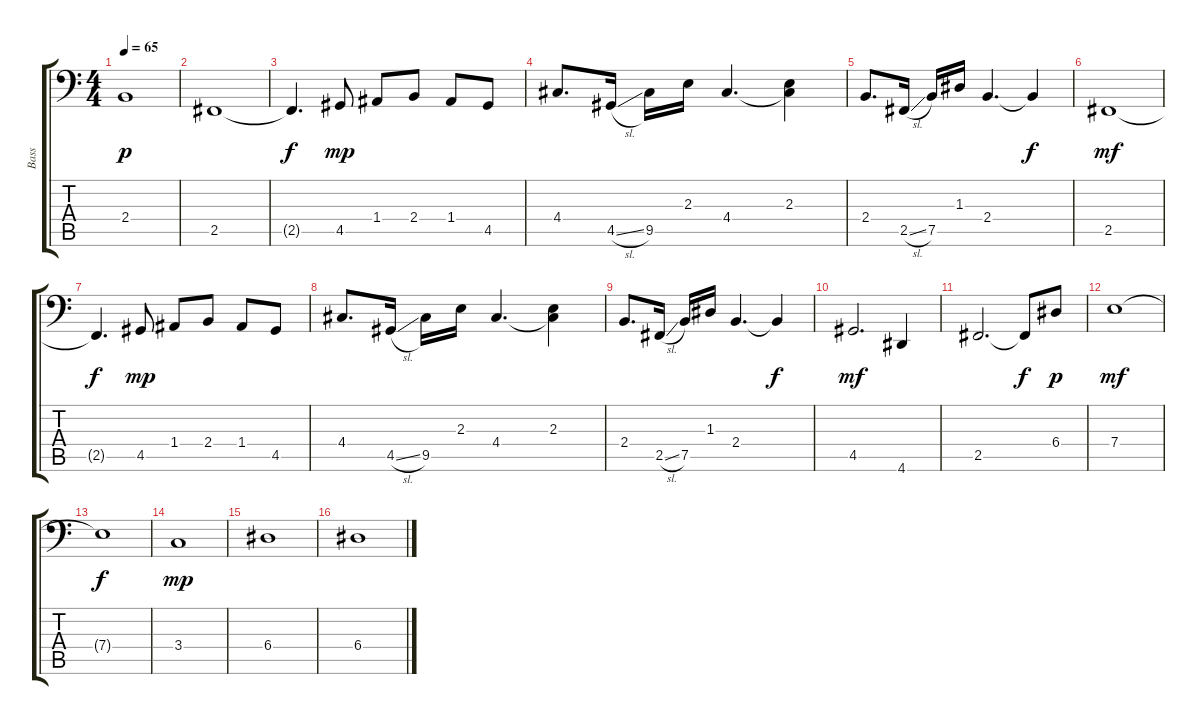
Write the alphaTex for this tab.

\track ("Bass" "Bass") {instrument synthbass2}
\staff {score tabs}
\tuning (C3 G2 D2 A1 E1 B0) {hide}
\ts (4 4)
\tempo 65
\clef f4
\ks c
2.4.1{dy p} |
2.5.1 |
2.5{t}.4{d dy f} 4.5.8{dy mp} 1.4.8 2.4.8 1.4.8 4.5.8 |
4.4.8{d} 4.5{sl}.16 9.5.16 2.3.16 4.4.4{d} (2.3 4.4{t}).4 |
2.4.8{d} 2.5{sl}.16 7.5.16 1.3.16 2.4.4{d} 2.4{t}.4{dy f} |
2.5.1{dy mf} |
2.5{t}.4{d dy f} 4.5.8{dy mp} 1.4.8 2.4.8 1.4.8 4.5.8 |
4.4.8{d} 4.5{sl}.16 9.5.16 2.3.16 4.4.4{d} (2.3 4.4{t}).4 |
2.4.8{d} 2.5{sl}.16 7.5.16 1.3.16 2.4.4{d} 2.4{t}.4{dy f} |
4.5.2{d dy mf} 4.6.4 |
2.5.2{d} 2.5{t}.8{dy f} 6.4.8{dy p} |
7.4.1{dy mf} |
7.4{t}.1{dy f} |
3.4.1{dy mp} |
6.4.1 |
6.4.1
